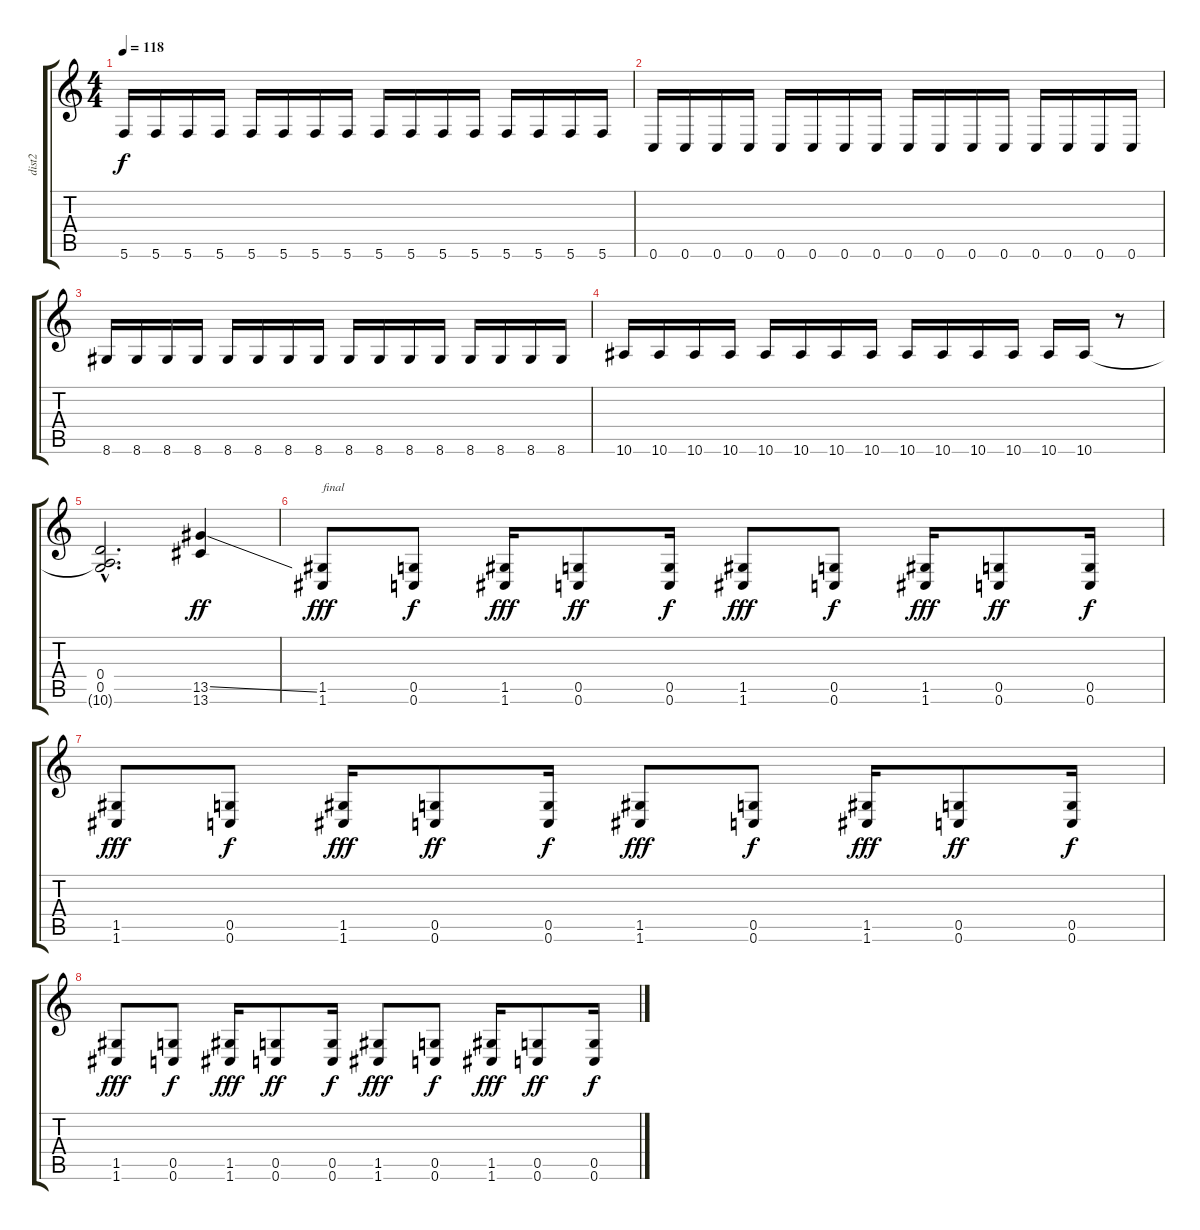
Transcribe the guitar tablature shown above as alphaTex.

\track ("dist2" "dist2") {instrument distortionguitar}
\staff {score tabs}
\tuning (E4 B3 G3 D3 G2 C2) {hide}
\ts (4 4)
\tempo 118
\clef g2
\ks c
5.6.16{dy f} 5.6.16 5.6.16 5.6.16 5.6.16 5.6.16 5.6.16 5.6.16 5.6.16 5.6.16 5.6.16 5.6.16 5.6.16 5.6.16 5.6.16 5.6.16 |
0.6.16 0.6.16 0.6.16 0.6.16 0.6.16 0.6.16 0.6.16 0.6.16 0.6.16 0.6.16 0.6.16 0.6.16 0.6.16 0.6.16 0.6.16 0.6.16 |
8.6.16 8.6.16 8.6.16 8.6.16 8.6.16 8.6.16 8.6.16 8.6.16 8.6.16 8.6.16 8.6.16 8.6.16 8.6.16 8.6.16 8.6.16 8.6.16 |
10.6.16 10.6.16 10.6.16 10.6.16 10.6.16 10.6.16 10.6.16 10.6.16 10.6.16 10.6.16 10.6.16 10.6.16 10.6.16 10.6.16 r.8 |
(0.4{hac} 0.5{hac} 10.6{hac t}).2{d} (13.5{ss} 13.6).4{dy ff} |
(1.5 1.6).8{txt "final" dy fff} (0.5 0.6).8{dy f} (1.5 1.6).16{dy fff} (0.5 0.6).8{dy ff} (0.5 0.6).16{dy f} (1.5 1.6).8{dy fff} (0.5 0.6).8{dy f} (1.5 1.6).16{dy fff} (0.5 0.6).8{dy ff} (0.5 0.6).16{dy f} |
(1.5 1.6).8{dy fff} (0.5 0.6).8{dy f} (1.5 1.6).16{dy fff} (0.5 0.6).8{dy ff} (0.5 0.6).16{dy f} (1.5 1.6).8{dy fff} (0.5 0.6).8{dy f} (1.5 1.6).16{dy fff} (0.5 0.6).8{dy ff} (0.5 0.6).16{dy f} |
(1.5 1.6).8{dy fff} (0.5 0.6).8{dy f} (1.5 1.6).16{dy fff} (0.5 0.6).8{dy ff} (0.5 0.6).16{dy f} (1.5 1.6).8{dy fff} (0.5 0.6).8{dy f} (1.5 1.6).16{dy fff} (0.5 0.6).8{dy ff} (0.5 0.6).16{dy f}
